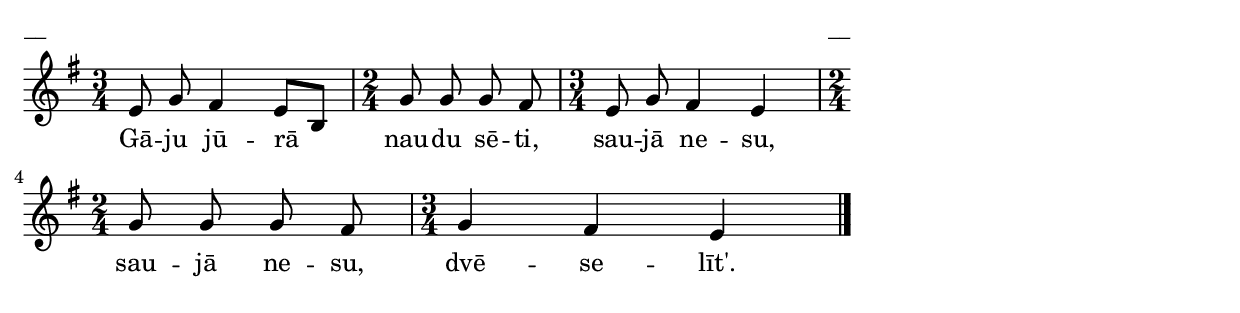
\version "2.13.16"
%\header {
%    title = "Gāju jūrā naudu sēti",Budēlīši, jūra
%}
\paper {
line-width = 14\cm
left-margin = 0.4\cm
between-system-padding = 0.1\cm
between-system-space = 0.1\cm
}
\layout {
indent = #0
ragged-last = ##f
}

voiceA = \relative c' {
\clef "treble"
\key g \major
\time 3/4
e8 g fis4 e8[ b] |
\time 2/4 
g'8 g g fis |
\time 3/4
e8 g fis4 e |
\time 2/4 
g8 g g fis |
\time 3/4
g4 fis e |
\bar "|."
} 

lyricA = \lyricmode {
Gā -- ju jū -- rā nau -- du sē -- ti, sau -- jā ne -- su, sau -- jā ne -- su, dvē -- se -- līt'.
} 

fullScore = <<
\new Staff {
<<
\new Voice = "voiceA" { \oneVoice \autoBeamOff \voiceA }
\lyricsto "voiceA" \new Lyrics \lyricA
>>
}
>>

\score {
\fullScore
\header { piece = "__" opus = "__" }
}
\markup { \with-color #(x11-color 'white) \sans \smaller "__" }
\score {
\unfoldRepeats
\fullScore
\midi {
\context { \Staff \remove "Staff_performer" }
\context { \Voice \consists "Staff_performer" }
}
}


